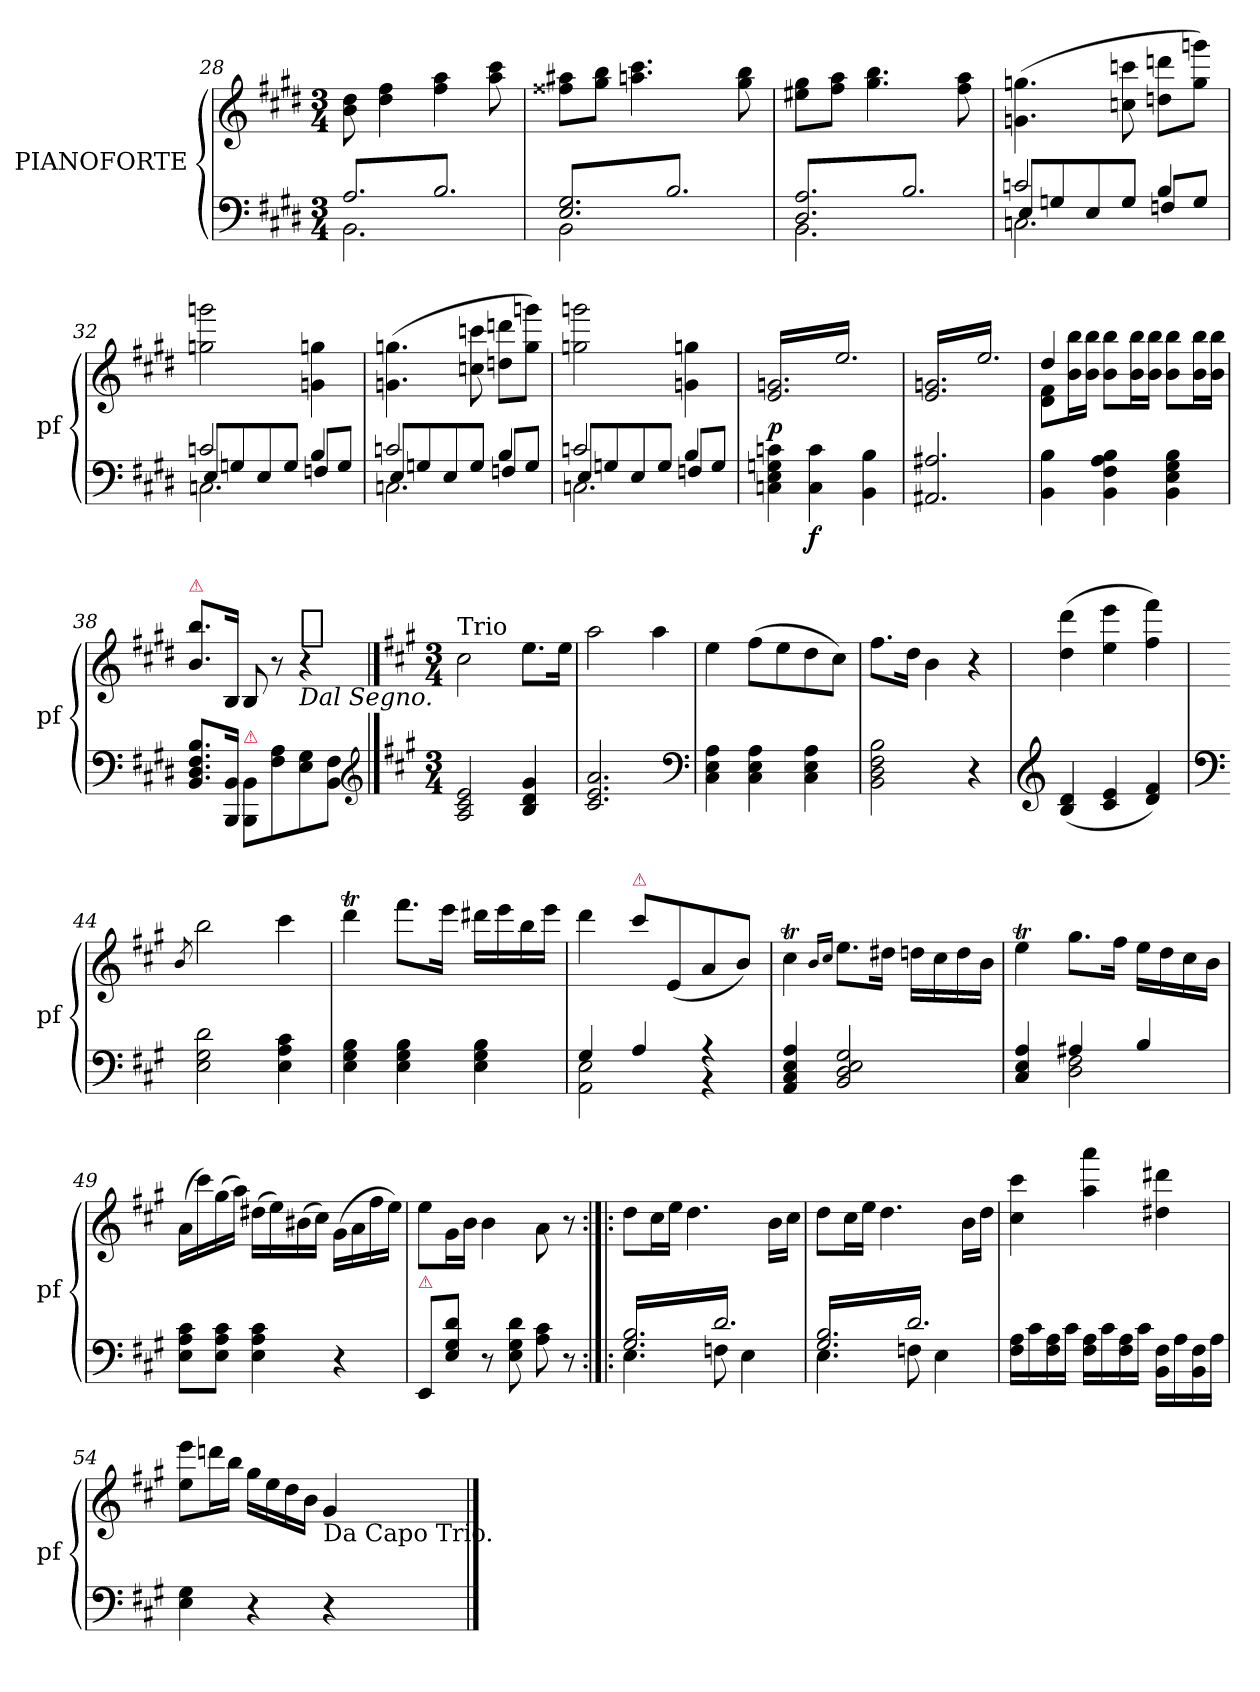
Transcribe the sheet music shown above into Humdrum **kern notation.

**kern	**kern	**dynam
*part1	*part1	*part1
*staff2	*staff1	*staff1/2
*I"PIANOFORTE	*	*
*I'pf	*	*
*clefF4	*clefG2	*
*k[f#c#g#d#]	*k[f#c#g#d#]	*
*M3/4	*M3/4	*
=28	=28	=28
*^	*	*
*tremolo	*	*	*
(<8A/L	2.BB\	8b\ 8dd#\	.
8B/)	.	4dd#\ 4ff#\	.
8A/	.	.	.
8B/)	.	4ff#\ 4aa\	.
8A/	.	.	.
8B/)J	.	8aa\ 8ccc#\	.
=29	=29	=29	=29
(<8E/ 8G#/L	2BB\	8ff##X\ 8aa#X\L	.
8B/)	.	8gg#\ 8bb\J	.
8E/ 8G#/	.	4.aan\ 4.ccc#\	.
8B/)	.	.	.
8E/ 8G#/	4ryy	.	.
8B/)J	.	8gg#\ 8bb\	.
=30	=30	=30	=30
(<8D#/ 8A/L	2.BB\	8ee#X\ 8gg#\L	.
8B/)	.	8ff#\ 8aa\J	.
8D#/ 8A/	.	4.gg#\ 4.bb\	.
8B/)	.	.	.
8D#/ 8A/	.	.	.
8B/)J	.	8ff#\ 8aa\	.
=31	=31	=31	=31
*	*^	*	*
2cn/	2.Cn\	8E/L	(4.gn\ 4.ggn\	.
.	.	8G/	.	.
.	.	8E/	.	.
.	.	8G/J	8ccn\ 8cccn\	.
*Xtremolo	*	*	*	*
4B/	.	8Fn/L	8ddn\ 8dddn\L	.
.	.	8G/J	8gg\ 8gggn\J)	.
=32	=32	=32	=32	=32
*tremolo	*	*	*	*
2cn/	2.Cn\	8E/L	2ggn\ 2gggn\	.
.	.	8G/	.	.
.	.	8E/	.	.
.	.	8G/J	.	.
*Xtremolo	*	*	*	*
4B/	.	8Fn/L	4gn\ 4ggn\	.
.	.	8G/J	.	.
=33	=33	=33	=33	=33
*tremolo	*	*	*	*
2cn/	2.Cn\	8E/L	(4.gn\ 4.ggn\	.
.	.	8G/	.	.
.	.	8E/	.	.
.	.	8G/J	8ccn\ 8cccn\	.
*Xtremolo	*	*	*	*
4B/	.	8Fn/L	8ddn\ 8dddn\L	.
.	.	8G/J	8gg\ 8gggn\J)	.
=34	=34	=34	=34	=34
*tremolo	*	*	*	*
2cn/	2.Cn\	8E/L	2ggn\ 2gggn\	.
.	.	8G/	.	.
.	.	8E/	.	.
.	.	8G/J	.	.
*Xtremolo	*	*	*	*
4B/	.	8Fn/L	4gn\ 4ggn\	.
.	.	8G/J	.	.
*v	*v	*v	*	*
=35	=35	=35
*	*tremolo	*
4Cn\ 4E\ 4Gn\ 4cn\	16e/ 16gn/LL	p
.	16ee/	.
.	16e/ 16gn/	.
.	16ee/	.
!	!	!LO:DY:b=2
4C\ 4c\	16e/ 16gn/	f
.	16ee/	.
.	16e/ 16gn/	.
.	16ee/	.
4BB\ 4B\	16e/ 16gn/	.
.	16ee/	.
.	16e/ 16gn/	.
.	16ee/JJ	.
=36	=36	=36
2.AA#X/ 2.A#X/	16e/ 16gn/LL	.
.	16ee/	.
.	16e/ 16gn/	.
.	16ee/	.
.	16e/ 16gn/	.
.	16ee/	.
.	16e/ 16gn/	.
.	16ee/	.
.	16e/ 16gn/	.
.	16ee/	.
.	16e/ 16gn/	.
.	16ee/JJ	.
*	*Xtremolo	*
=37	=37	=37
*	*^	*
4BB\ 4B\	4dd#/	8d#\ 8f#\L	.
.	.	.	.
.	.	16b\ 16bb\L	.
.	.	16b\ 16bb\JJ	.
4BB\ 4F#\ 4A\ 4B\	8b\ 8bb\L	2ryy	.
.	.	.	.
.	16b\ 16bb\L	.	.
.	16b\ 16bb\JJ	.	.
4BB\ 4E\ 4G#\ 4B\	8b\ 8bb\L	.	.
.	16b\ 16bb\L	.	.
.	16b\ 16bb\JJ	.	.
*	*v	*v	*
=38	=38	=38
!	!LO:TX:a:color=crimson:t=⚠	!
8.BB/ 8.D#/ 8.F#/ 8.B/L	8.b\ 8.bb\L	.
16BBB/ 16BB/Jk	16B/Jk	.
!LO:TX:a:color=crimson:t=⚠	!	!
8BBB/ 8BB/L	8B/	.
8F#\ 8A\	8r	.
!	!LO:TX:b:i:t=Dal Segno.	!
!	!LO:TX:a:t=[segno]	!
8E\ 8G#\	4r	.
8BB\ 8F#\J	.	.
*clefG2	*	*
==39	==39	==39
*k[f#c#g#]	*k[f#c#g#]	*
*M3/4	*M3/4	*
!	!LO:TX:a:t=Trio	!
2A/ 2c#/ 2e/	2cc#\	.
4B/ 4d/ 4g#/	8.ee\L	.
.	16ee\Jk	.
=40	=40	=40
2.c#/ 2.e/ 2.a/	2aa\	.
.	4aa\	.
*clefF4	*	*
=41	=41	=41
4C#\ 4E\ 4A\	4ee\	.
4C#\ 4E\ 4A\	(8ff#\L	.
.	8ee\	.
4C#\ 4E\ 4A\	8dd\	.
.	8cc#\J)	.
=42	=42	=42
2BB\ 2D\ 2F#\ 2B\	8.ff#\L	.
.	16dd\Jk	.
.	4b\	.
4r	4r	.
=43	=43	=43
*clefG2	*	*
(4B/ 4d/	(4dd\ 4ddd\	.
4c#/ 4e/	4ee\ 4eee\	.
4d/ 4f#/)	4ff#\ 4fff#\)	.
=44	=44	=44
*clefF4	*	*
.	8qb/	.
2E\ 2G#\ 2d\	2bb\	.
4E\ 4A\ 4c#\	4ccc#\	.
=45	=45	=45
4E\ 4G#\ 4B\	4dddT\	.
4E\ 4G#\ 4B\	8.fff#\L	.
.	16eee\Jk	.
4E\ 4G#\ 4B\	16ddd#X\LL	.
.	16eee\	.
.	16bb\	.
.	16eee\JJ	.
=46	=46	=46
*^	*	*
4G#/	2AA\ 2E\	4ddd\	.
!	!	!LO:TX:a:color=crimson:t=⚠	!
4A/	.	8ccc#\L	.
.	.	(8e/	.
4rA	4rBB	8a/	.
.	.	8b/J)	.
*v	*v	*	*
=47	=47	=47
4AA/ 4C#/ 4E/ 4A/	4cc#t\	.
.	16qqb/LL	.
.	16qqcc#/JJ	.
2BB/ 2D/ 2E/ 2G#/	8.ee\L	.
.	16dd#X\Jk	.
.	16ddn\LL	.
.	16cc#\	.
.	16dd\	.
.	16b\JJ	.
=48	=48	=48
*^	*	*
4C#/ 4E/ 4A/	4ryy	4eeT\	.
4A#X/	2D\ 2F#\	8.gg#\L	.
.	.	16ff#\Jk	.
4B/	.	16ee\LL	.
.	.	16dd\	.
.	.	16cc#\	.
.	.	16b\JJ	.
*v	*v	*	*
=49	=49	=49
8E\ 8A\ 8c#\L	(16a\LL	.
.	16ccc#\)	.
8E\ 8A\ 8c#\J	(16gg#\	.
.	16aa\JJ)	.
4E\ 4A\ 4c#\	(16dd#X\LL	.
.	16ee\)	.
.	(16b#X\	.
.	16cc#\JJ)	.
4r	(16g#\LL	.
.	16a\	.
.	16ff#\	.
.	16ee\JJ)	.
=50	=50	=50
!LO:TX:a:color=crimson:t=⚠	!	!
8EE/L	8ee\L	.
8E\ 8G#\ 8d\J	16g#\L	.
.	16b\JJ	.
8r	4b\	.
8E\ 8G#\ 8d\	.	.
8A\ 8c#\	8a\	.
8r	8r	.
=51:|!|:	=51:|!|:	=51:|!|:
*^	*	*
*tremolo	*	*	*
16G#/ 16B/LL	4.E\	8dd\L	.
16d/	.	.	.
16G#/ 16B/	.	16cc#\L	.
16d/	.	16ee\JJ	.
16G#/ 16B/	.	4.dd\	.
16d/	.	.	.
16G#/ 16B/	8Fn\	.	.
16d/	.	.	.
16G#/ 16B/	4E\	.	.
16d/	.	.	.
16G#/ 16B/	.	16b\LL	.
16d/JJ	.	16cc#\JJ	.
=52	=52	=52	=52
16G#/ 16B/LL	4.E\	8dd\L	.
16d/	.	.	.
16G#/ 16B/	.	16cc#\L	.
16d/	.	16ee\JJ	.
16G#/ 16B/	.	4.dd\	.
16d/	.	.	.
16G#/ 16B/	8Fn\	.	.
16d/	.	.	.
16G#/ 16B/	4E\	.	.
16d/	.	.	.
16G#/ 16B/	.	16b\LL	.
16d/JJ	.	16dd\JJ	.
*Xtremolo	*	*	*
*v	*v	*	*
=53	=53	=53
16F#\ 16A\LL	4cc#\ 4ccc#\	.
16c#\	.	.
16F#\ 16A\	.	.
16c#\JJ	.	.
16F#\ 16A\LL	4aa\ 4aaa\	.
16c#\	.	.
16F#\ 16A\	.	.
16c#\JJ	.	.
16BB\ 16F#\LL	4dd#X\ 4ddd#X\	.
16A\	.	.
16BB\ 16F#\	.	.
16A\JJ	.	.
=54	=54	=54
4E\ 4G#\	8ee\ 8eee\L	.
.	16dddn\L	.
.	16bb\JJ	.
4r	16gg#\LL	.
.	16ee\	.
.	16dd\	.
.	16b\JJ	.
!	!LO:TX:b:t=Da Capo Trio.	!
4r	4g#/	.
==	==	==
*-	*-	*-
